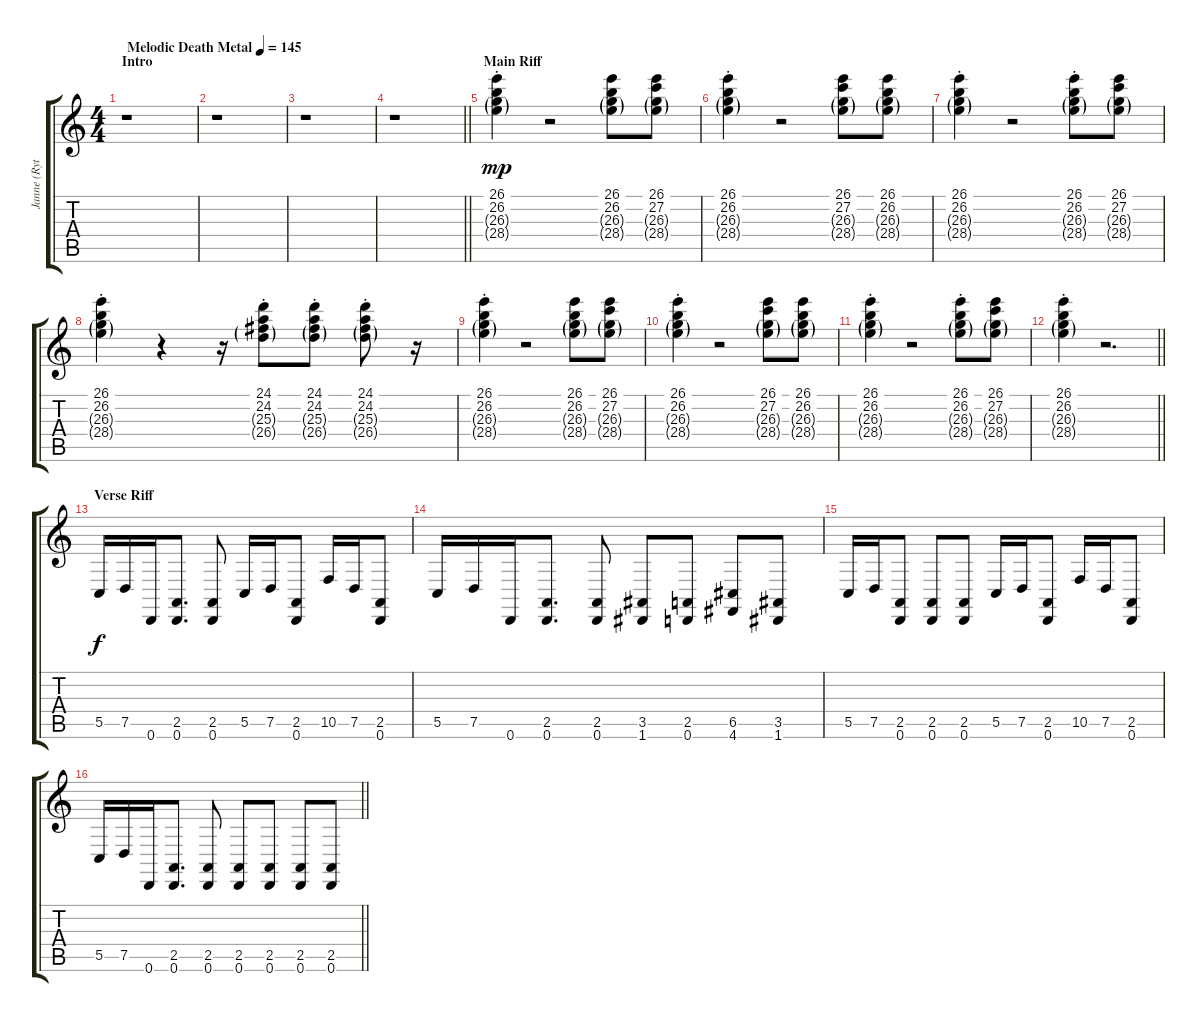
\track ("Janne (Rythm I)" "Janne (Ryt") {instrument fx1rain}
\staff {score tabs}
\tuning (D4 A3 F3 C3 G2 D2) {hide}
\ts (4 4)
\section ("" "Intro")
\tempo (145 "Melodic Death Metal")
\clef g2
\ks c
r.1{dy mp instrument fx1rain} |
r.1 |
r.1 |
\barLineRight lightlight
r.1 |
\section ("" "Main Riff")
(26.1{st} 26.2{st} 26.3{g st} 28.4{g st}).4{volume 7 balance 8 instrument fx1rain} r.2 (26.1 26.2 26.3{g} 28.4{g}).8 (26.1 27.2 26.3{g} 28.4{g}).8 |
(26.1{st} 26.2{st} 26.3{g st} 28.4{g st}).4 r.2 (26.1 27.2 26.3{g} 28.4{g}).8 (26.1 26.2 26.3{g} 28.4{g}).8 |
(26.1{st} 26.2{st} 26.3{g st} 28.4{g st}).4 r.2 (26.1 26.2 26.3{g} 28.4{g st}).8 (26.1 27.2 26.3{g} 28.4{g}).8 |
(26.1{st} 26.2{st} 26.3{g st} 28.4{g st}).4 r.4 r.16 (24.1{st} 24.2{st} 25.3{g st} 26.4{g}).8 (24.1{st} 24.2{st} 25.3{g st} 26.4{g}).8 (24.1{st} 24.2{st} 25.3{g st} 26.4{g}).8 r.16 |
(26.1{st} 26.2{st} 26.3{g st} 28.4{g st}).4 r.2 (26.1 26.2 26.3{g} 28.4{g}).8 (26.1 27.2 26.3{g} 28.4{g}).8 |
(26.1{st} 26.2{st} 26.3{g st} 28.4{g st}).4 r.2 (26.1 27.2 26.3{g} 28.4{g}).8 (26.1 26.2 26.3{g} 28.4{g}).8 |
(26.1{st} 26.2{st} 26.3{g st} 28.4{g st}).4 r.2 (26.1 26.2 26.3{g} 28.4{g st}).8 (26.1 27.2 26.3{g} 28.4{g}).8 |
\barLineRight lightlight
(26.1{st} 26.2{st} 26.3{g st} 28.4{g st}).4 r.2{d} |
\section ("" "Verse Riff")
5.5.16{dy f volume 6 balance 3 instrument acousticgrandpiano} 7.5.16 0.6.16 (2.5 0.6).8{d} (2.5 0.6).8 5.5.16 7.5.16 (2.5 0.6).8 10.5.16 7.5.16 (2.5 0.6).8 |
5.5.16 7.5.16 0.6.16 (2.5 0.6).8{d} (2.5 0.6).8 (3.5 1.6).8 (2.5 0.6).8 (6.5 4.6).8 (3.5 1.6).8 |
5.5.16 7.5.16 (2.5 0.6).8 (2.5 0.6).8 (2.5 0.6).8 5.5.16 7.5.16 (2.5 0.6).8 10.5.16 7.5.16 (2.5 0.6).8 |
\barLineRight lightlight
5.5.16 7.5.16 0.6.16 (2.5 0.6).8{d} (2.5 0.6).8 (2.5 0.6).8 (2.5 0.6).8 (2.5 0.6).8 (2.5 0.6).8
